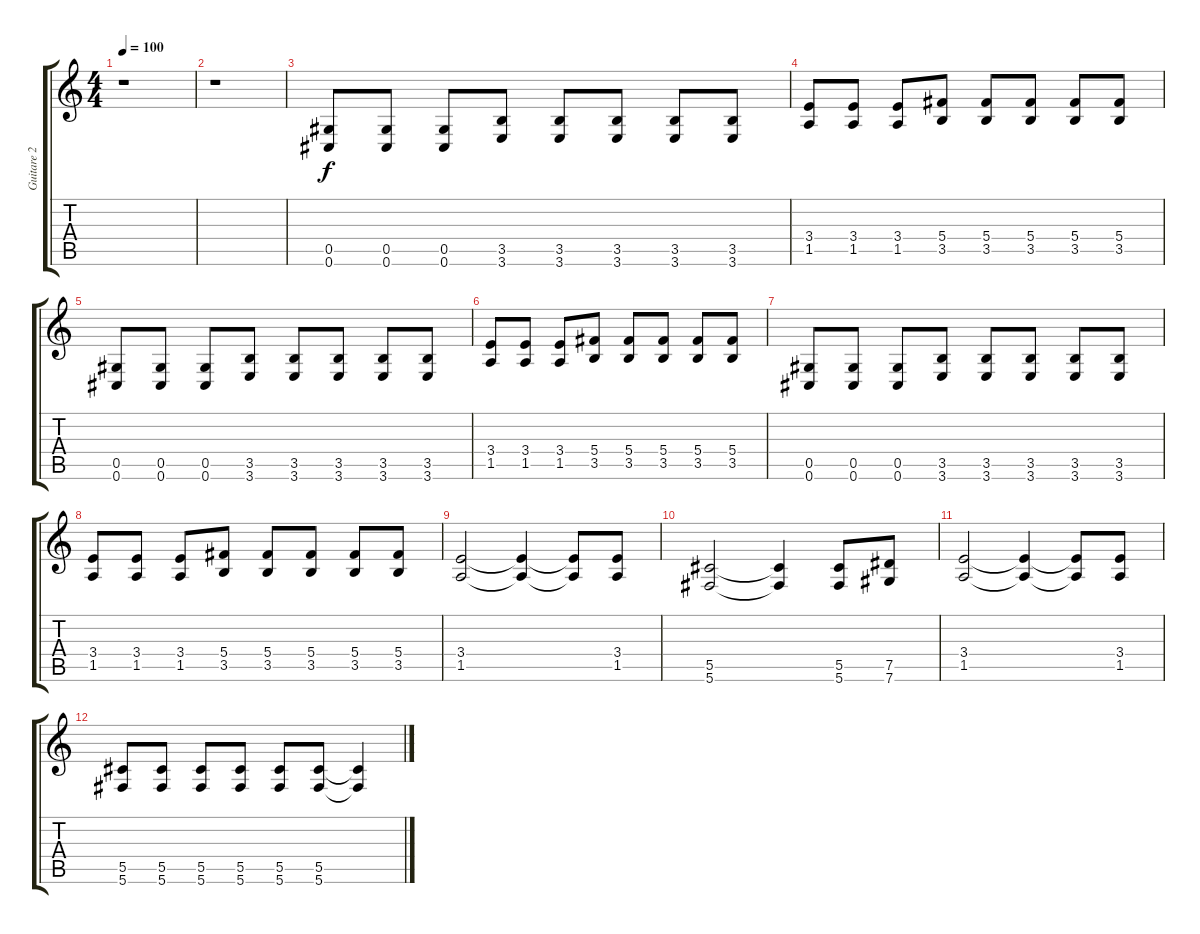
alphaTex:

\track ("Guitare 2" "Guitare 2") {instrument overdrivenguitar}
\staff {score tabs}
\tuning (Eb4 Bb3 Gb3 Db3 Ab2 Db2) {hide}
\ts (4 4)
\tempo 100
\clef g2
\ks c
r.1{dy f instrument overdrivenguitar} |
r.1 |
(0.5 0.6).8 (0.5 0.6).8 (0.5 0.6).8 (3.5 3.6).8 (3.5 3.6).8 (3.5 3.6).8 (3.5 3.6).8 (3.5 3.6).8 |
(3.4 1.5).8 (3.4 1.5).8 (3.4 1.5).8 (5.4 3.5).8 (5.4 3.5).8 (5.4 3.5).8 (5.4 3.5).8 (5.4 3.5).8 |
(0.5 0.6).8 (0.5 0.6).8 (0.5 0.6).8 (3.5 3.6).8 (3.5 3.6).8 (3.5 3.6).8 (3.5 3.6).8 (3.5 3.6).8 |
(3.4 1.5).8 (3.4 1.5).8 (3.4 1.5).8 (5.4 3.5).8 (5.4 3.5).8 (5.4 3.5).8 (5.4 3.5).8 (5.4 3.5).8 |
(0.5 0.6).8 (0.5 0.6).8 (0.5 0.6).8 (3.5 3.6).8 (3.5 3.6).8 (3.5 3.6).8 (3.5 3.6).8 (3.5 3.6).8 |
(3.4 1.5).8 (3.4 1.5).8 (3.4 1.5).8 (5.4 3.5).8 (5.4 3.5).8 (5.4 3.5).8 (5.4 3.5).8 (5.4 3.5).8 |
(3.4 1.5).2 (3.4{t} 1.5{t}).4 (3.4{t} 1.5{t}).8 (3.4 1.5).8 |
(5.5 5.6).2 (5.5{t} 5.6{t}).4 (5.5 5.6).8 (7.5 7.6).8 |
(3.4 1.5).2 (3.4{t} 1.5{t}).4 (3.4{t} 1.5{t}).8 (3.4 1.5).8 |
(5.5 5.6).8 (5.5 5.6).8 (5.5 5.6).8 (5.5 5.6).8 (5.5 5.6).8 (5.5 5.6).8 (5.5{t} 5.6{t}).4
